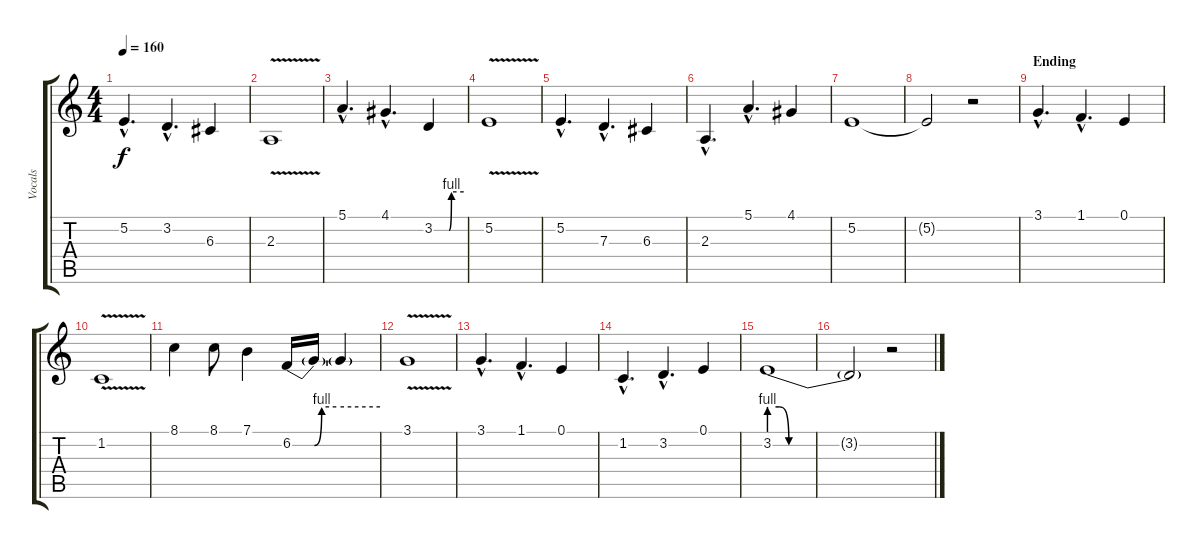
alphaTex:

\track ("Vocals" "Vocals") {instrument lead6voice}
\staff {score tabs}
\tuning (E4 B3 G3 D3 A2 D2) {hide}
\ts (4 4)
\tempo 160
\clef g2
\ks c
5.2{hac}.4{d dy f} 3.2{hac}.4{d} 6.3.4 |
2.3{v}.1 |
5.1{hac}.4{d} 4.1{hac}.4{d} 3.2{be (custom 0 0 30 0 35 4 60 4)}.4 |
5.2{v}.1 |
5.2{hac}.4{d} 7.3{hac}.4{d} 6.3.4 |
2.3{hac}.4{d} 5.1{hac}.4{d} 4.1.4 |
5.2.1 |
5.2{t}.2 r.2 |
\section ("" "Ending")
3.1{hac}.4{d} 1.1{hac}.4{d} 0.1.4 |
1.2{v}.1 |
8.1.4 8.1.8 7.1.4 6.2{be (custom 0 0 15 0 20 4 30 4 60 4)}.16 6.2{t}.16 6.2{t}.4 |
3.1{v}.1 |
3.1{hac}.4{d} 1.1{hac}.4{d} 0.1.4 |
1.2{hac}.4{d} 3.2{hac}.4{d} 0.1.4 |
3.2{be (custom 0 4 5 4 10 0 15 0 40 0 60 0)}.1 |
3.2{t}.2 r.2
